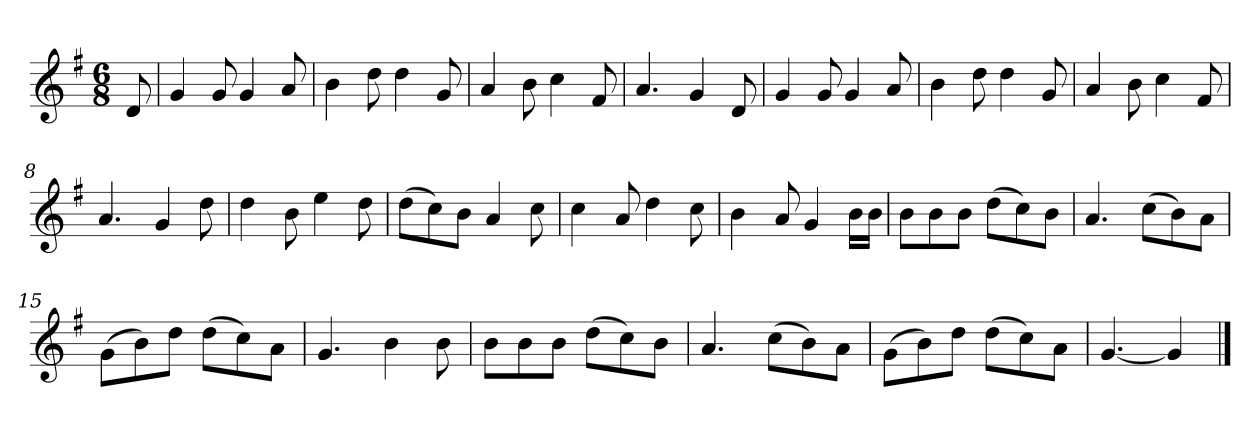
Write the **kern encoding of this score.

**kern
*part1
*staff1
*k[f#]
*M6/8
*MM120
=
8d
=1
4g
8g
4g
8a
=2
4b
8dd
4dd
8g
=3
4a
8b
4cc
8f#
=4
4.a
4g
8d
=5
4g
8g
4g
8a
=6
4b
8dd
4dd
8g
=7
4a
8b
4cc
8f#
=8
4.a
4g
8dd
=9
4dd
8b
4ee
8dd
=10
(8ddL
8cc)
8bJ
4a
8cc
=11
4cc
8a
4dd
8cc
=12
4b
8a
4g
16bLL
16bJJ
=13
8bL
8b
8bJ
(8ddL
8cc)
8bJ
=14
4.a
(8ccL
8b)
8aJ
=15
(8gL
8b)
8ddJ
(8ddL
8cc)
8aJ
=16
4.g
4b
8b
=17
8bL
8b
8bJ
(8ddL
8cc)
8bJ
=18
4.a
(8ccL
8b)
8aJ
=19
(8gL
8b)
8ddJ
(8ddL
8cc)
8aJ
=20
[4.g
4g]
==
*-
